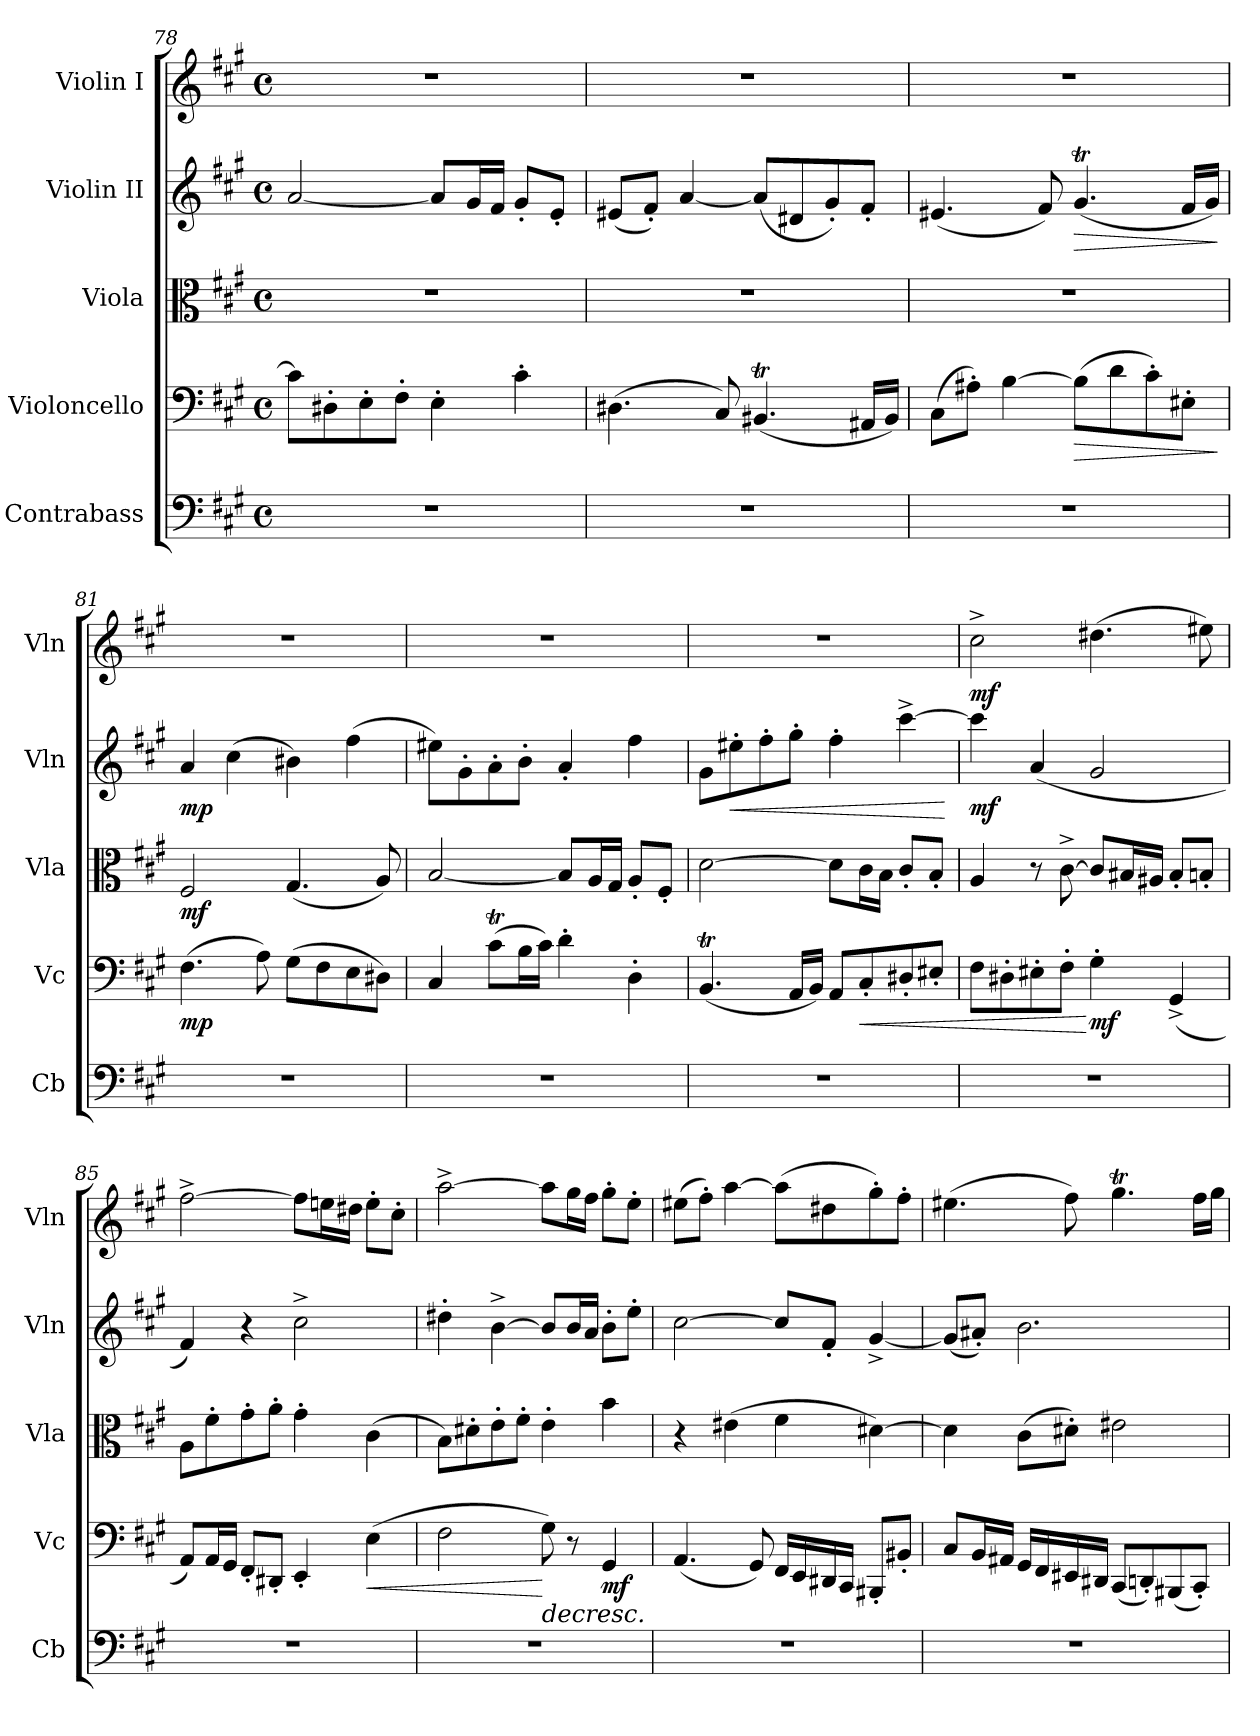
**kern	**kern	**dynam	**kern	**dynam	**kern	**dynam	**kern	**dynam
*part5	*part4	*part4	*part3	*part3	*part2	*part2	*part1	*part1
*staff5	*staff4	*staff4	*staff3	*staff3	*staff2	*staff2	*staff1	*staff1
*I"Contrabass	*I"Violoncello	*	*I"Viola	*	*I"Violin II	*	*I"Violin I	*
*I'Cb	*I'Vc	*	*I'Vla	*	*I'Vln	*	*I'Vln	*
*clefF4	*clefF4	*	*clefC3	*	*clefG2	*	*clefG2	*
*ITrd7c12	*	*	*	*	*	*	*	*
*k[f#c#g#]	*k[f#c#g#]	*	*k[f#c#g#]	*	*k[f#c#g#]	*	*k[f#c#g#]	*
*M4/4	*M4/4	*	*M4/4	*	*M4/4	*	*M4/4	*
*met(c)	*met(c)	*	*met(c)	*	*met(c)	*	*met(c)	*
=78	=78	=78	=78	=78	=78	=78	=78	=78
1r	8c#\L]	.	1r	.	[2a/	.	1r	.
.	8D#X'\	.	.	.	.	.	.	.
.	8E'\	.	.	.	.	.	.	.
.	8F#'\J	.	.	.	.	.	.	.
.	4E'\	.	.	.	8a/L]	.	.	.
.	.	.	.	.	16g#/L	.	.	.
.	.	.	.	.	16f#/JJ	.	.	.
.	4c#'\	.	.	.	8g#'/L	.	.	.
.	.	.	.	.	8e'/J	.	.	.
=79	=79	=79	=79	=79	=79	=79	=79	=79
1r	(4.D#X\	.	1r	.	(8e#X/L	.	1r	.
.	.	.	.	.	8f#'/J)	.	.	.
.	.	.	.	.	[4a/	.	.	.
.	8C#/)	.	.	.	.	.	.	.
.	(4.BB#Xt/	.	.	.	(8a/L]	.	.	.
.	.	.	.	.	8d#X/	.	.	.
.	.	.	.	.	8g#'/)	.	.	.
.	16AA#X/LL	.	.	.	8f#'/J	.	.	.
.	16BB#/JJ)	.	.	.	.	.	.	.
=80	=80	=80	=80	=80	=80	=80	=80	=80
1r	(8C#\L	.	1r	.	(4.e#X/	.	1r	.
.	8A#X'\J)	.	.	.	.	.	.	.
.	[4B\	.	.	.	.	.	.	.
.	.	.	.	.	8f#/)	.	.	.
!	!	!LO:HP:b	!	!	!	!LO:HP:b	!	!
.	(8B\L]	>	.	.	(4.g#t/	>	.	.
.	8d\	.	.	.	.	.	.	.
.	8c#'\)	.	.	.	.	.	.	.
.	8E#X'\J	.	.	.	16f#/LL	.	.	.
.	.	.	.	.	16g#/JJ)	.	.	.
.	.	]	.	.	.	]	.	.
=81	=81	=81	=81	=81	=81	=81	=81	=81
!	!	!LO:DY:b	!	!LO:DY:b	!	!LO:DY:b	!	!
1r	(4.F#\	mp	2F#/	mf	4a/	mp	1r	.
.	.	.	.	.	(4cc#\	.	.	.
.	8A\)	.	.	.	.	.	.	.
.	(8G#\L	.	(4.G#/	.	4b#X\)	.	.	.
.	8F#\	.	.	.	.	.	.	.
.	8E\	.	.	.	(4ff#\	.	.	.
.	8D#X\J)	.	8A/)	.	.	.	.	.
=82	=82	=82	=82	=82	=82	=82	=82	=82
1r	4C#/	.	[2B/	.	8ee#X\L)	.	1r	.
.	.	.	.	.	8g#'\	.	.	.
.	(8c#t\L	.	.	.	8a'\	.	.	.
.	16B\L	.	.	.	8b'\J	.	.	.
.	16c#\JJ)	.	.	.	.	.	.	.
.	4d'\	.	8B/L]	.	4a'/	.	.	.
.	.	.	16A/L	.	.	.	.	.
.	.	.	16G#/JJ	.	.	.	.	.
.	4D'\	.	8A'/L	.	4ff#\	.	.	.
.	.	.	8F#'/J	.	.	.	.	.
!!LO:PB:g=z
=83	=83	=83	=83	=83	=83	=83	=83	=83
1r	(4.BBT/	.	[2d\	.	8g#\L	.	1r	.
!	!	!	!	!	!	!LO:HP:b	!	!
.	.	.	.	.	8ee#X'\	<	.	.
.	.	.	.	.	8ff#'\	.	.	.
.	16AA/LL	.	.	.	8gg#'\J	.	.	.
.	16BB/JJ)	.	.	.	.	.	.	.
.	8AA/L	.	8d\L]	.	4ff#'\	.	.	.
!	!	!LO:HP:b	!	!	!	!	!	!
.	8C#'/	<	16c#\L	.	.	.	.	.
.	.	.	16B\JJ	.	.	.	.	.
.	8D#X'/	.	8c#'/L	.	[4ccc#^\	.	.	.
.	8E#X'/J	.	8B'/J	.	.	.	.	.
.	.	.	.	.	.	[	.	.
=84	=84	=84	=84	=84	=84	=84	=84	=84
!	!	!	!	!	!	!LO:DY:b	!	!LO:DY:b
1r	8F#\L	.	4A/	.	4ccc#\]	mf	2cc#^\	mf
.	8D#X'\	.	.	.	.	.	.	.
.	8E#X'\	.	8r	.	(4a/	.	.	.
.	8F#'\J	.	[8c#^\	.	.	.	.	.
!	!	!LO:DY:n=1:b	!	!	!	!	!	!
.	4G#'\	[ mf	8c#/L]	.	2g#/	.	(4.dd#X\	.
.	.	.	16B#X/L	.	.	.	.	.
.	.	.	16A#X/JJ	.	.	.	.	.
.	(4GG#^/	.	8B#'/L	.	.	.	.	.
.	.	.	8Bn'/J	.	.	.	8ee#X\)	.
=85	=85	=85	=85	=85	=85	=85	=85	=85
1r	8AA/L)	.	8A\L	.	4f#/)	.	[2ff#^\	.
.	16AA/L	.	8f#'\	.	.	.	.	.
.	16GG#/JJ	.	.	.	.	.	.	.
.	8FF#'/L	.	8g#'\	.	4r	.	.	.
.	8DD#X'/J	.	8a'\J	.	.	.	.	.
.	4EE'/	.	4g#'\	.	2cc#^\	.	8ff#\L]	.
.	.	.	.	.	.	.	16een\L	.
.	.	.	.	.	.	.	16dd#X\JJ	.
!	!	!LO:HP:b	!	!	!	!	!	!
.	(4E\	<	(4c#\	.	.	.	8ee'\L	.
.	.	.	.	.	.	.	8cc#'\J	.
=86	=86	=86	=86	=86	=86	=86	=86	=86
1r	2F#\	.	8B\L)	.	4dd#X'\	.	[2aa^\	.
.	.	.	8d#X'\	.	.	.	.	.
.	.	.	8e'\	.	[4b^\	.	.	.
.	.	.	8f#'\J	.	.	.	.	.
!	!	!LO:HP:n=1:b	!	!	!	!	!	!
.	8G#\)	[ >	4e'\	.	8b/L]	.	8aa\L]	.
.	8r	.	.	.	16b/L	.	16gg#\L	.
.	.	.	.	.	16a/JJ	.	16ff#\JJ	.
!	!	!LO:DY:b	!	!	!	!	!	!
.	4GG#/	mf	4b\	.	8b'\L	.	8gg#'\L	.
.	.	.	.	.	8ee'\J	.	8ee'\J	.
.	.	]	.	.	.	.	.	.
=87	=87	=87	=87	=87	=87	=87	=87	=87
1r	(4.AA/	.	4r	.	[2cc#\	.	(8ee#X\L	.
.	.	.	.	.	.	.	8ff#'\J)	.
.	.	.	(4e#X\	.	.	.	[4aa\	.
.	8GG#/)	.	.	.	.	.	.	.
.	16FF#/LL	.	4f#\	.	8cc#/L]	.	(8aa\L]	.
.	16EE/	.	.	.	.	.	.	.
.	16DD#X/	.	.	.	8f#'/J	.	8dd#X\	.
.	16CC#/JJ	.	.	.	.	.	.	.
.	8BBB#X'/L	.	[4d#X\)	.	[4g#^/	.	8gg#'\)	.
.	8BB#X'/J	.	.	.	.	.	8ff#'\J	.
=88	=88	=88	=88	=88	=88	=88	=88	=88
1r	8C#/L	.	4d#\]	.	(8g#/L]	.	(4.ee#X\	.
.	16BB/L	.	.	.	8a#X'/J)	.	.	.
.	16AA#X/JJ	.	.	.	.	.	.	.
.	16GG#/LL	.	(8c#\L	.	2.b\	.	.	.
.	16FF#/	.	.	.	.	.	.	.
.	16EE#X/	.	8d#X'\J)	.	.	.	8ff#\)	.
.	16DD#X/JJ	.	.	.	.	.	.	.
.	(8CC#/L	.	2e#X\	.	.	.	4.gg#t\	.
.	8DDn'/)	.	.	.	.	.	.	.
.	(8BBB#X/	.	.	.	.	.	.	.
.	8CC#'/J)	.	.	.	.	.	16ff#\LL	.
.	.	.	.	.	.	.	16gg#\JJ	.
=	=	=	=	=	=	=	=	=
*-	*-	*-	*-	*-	*-	*-	*-	*-
